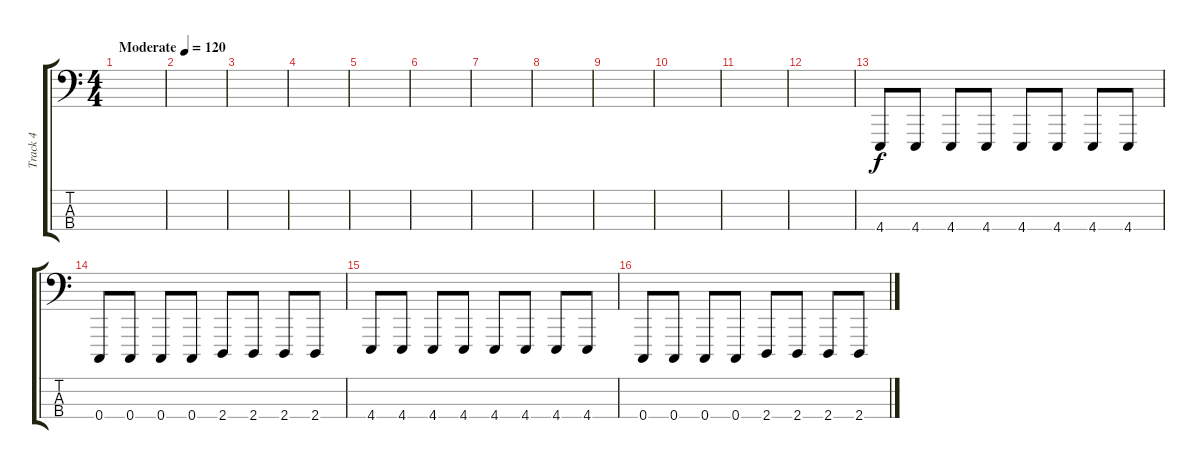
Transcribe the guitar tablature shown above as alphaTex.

\track ("Track 4" "Track 4") {instrument tuba}
\staff {score tabs}
\tuning (G2 D2 A1 C1) {hide}
\ts (4 4)
\tempo (120 "Moderate")
\clef f4
\ks c
|
|
|
|
|
|
|
|
|
|
|
|
4.4.8 4.4.8 4.4.8 4.4.8 4.4.8 4.4.8 4.4.8 4.4.8 |
0.4.8 0.4.8 0.4.8 0.4.8 2.4.8 2.4.8 2.4.8 2.4.8 |
4.4.8 4.4.8 4.4.8 4.4.8 4.4.8 4.4.8 4.4.8 4.4.8 |
0.4.8 0.4.8 0.4.8 0.4.8 2.4.8 2.4.8 2.4.8 2.4.8
